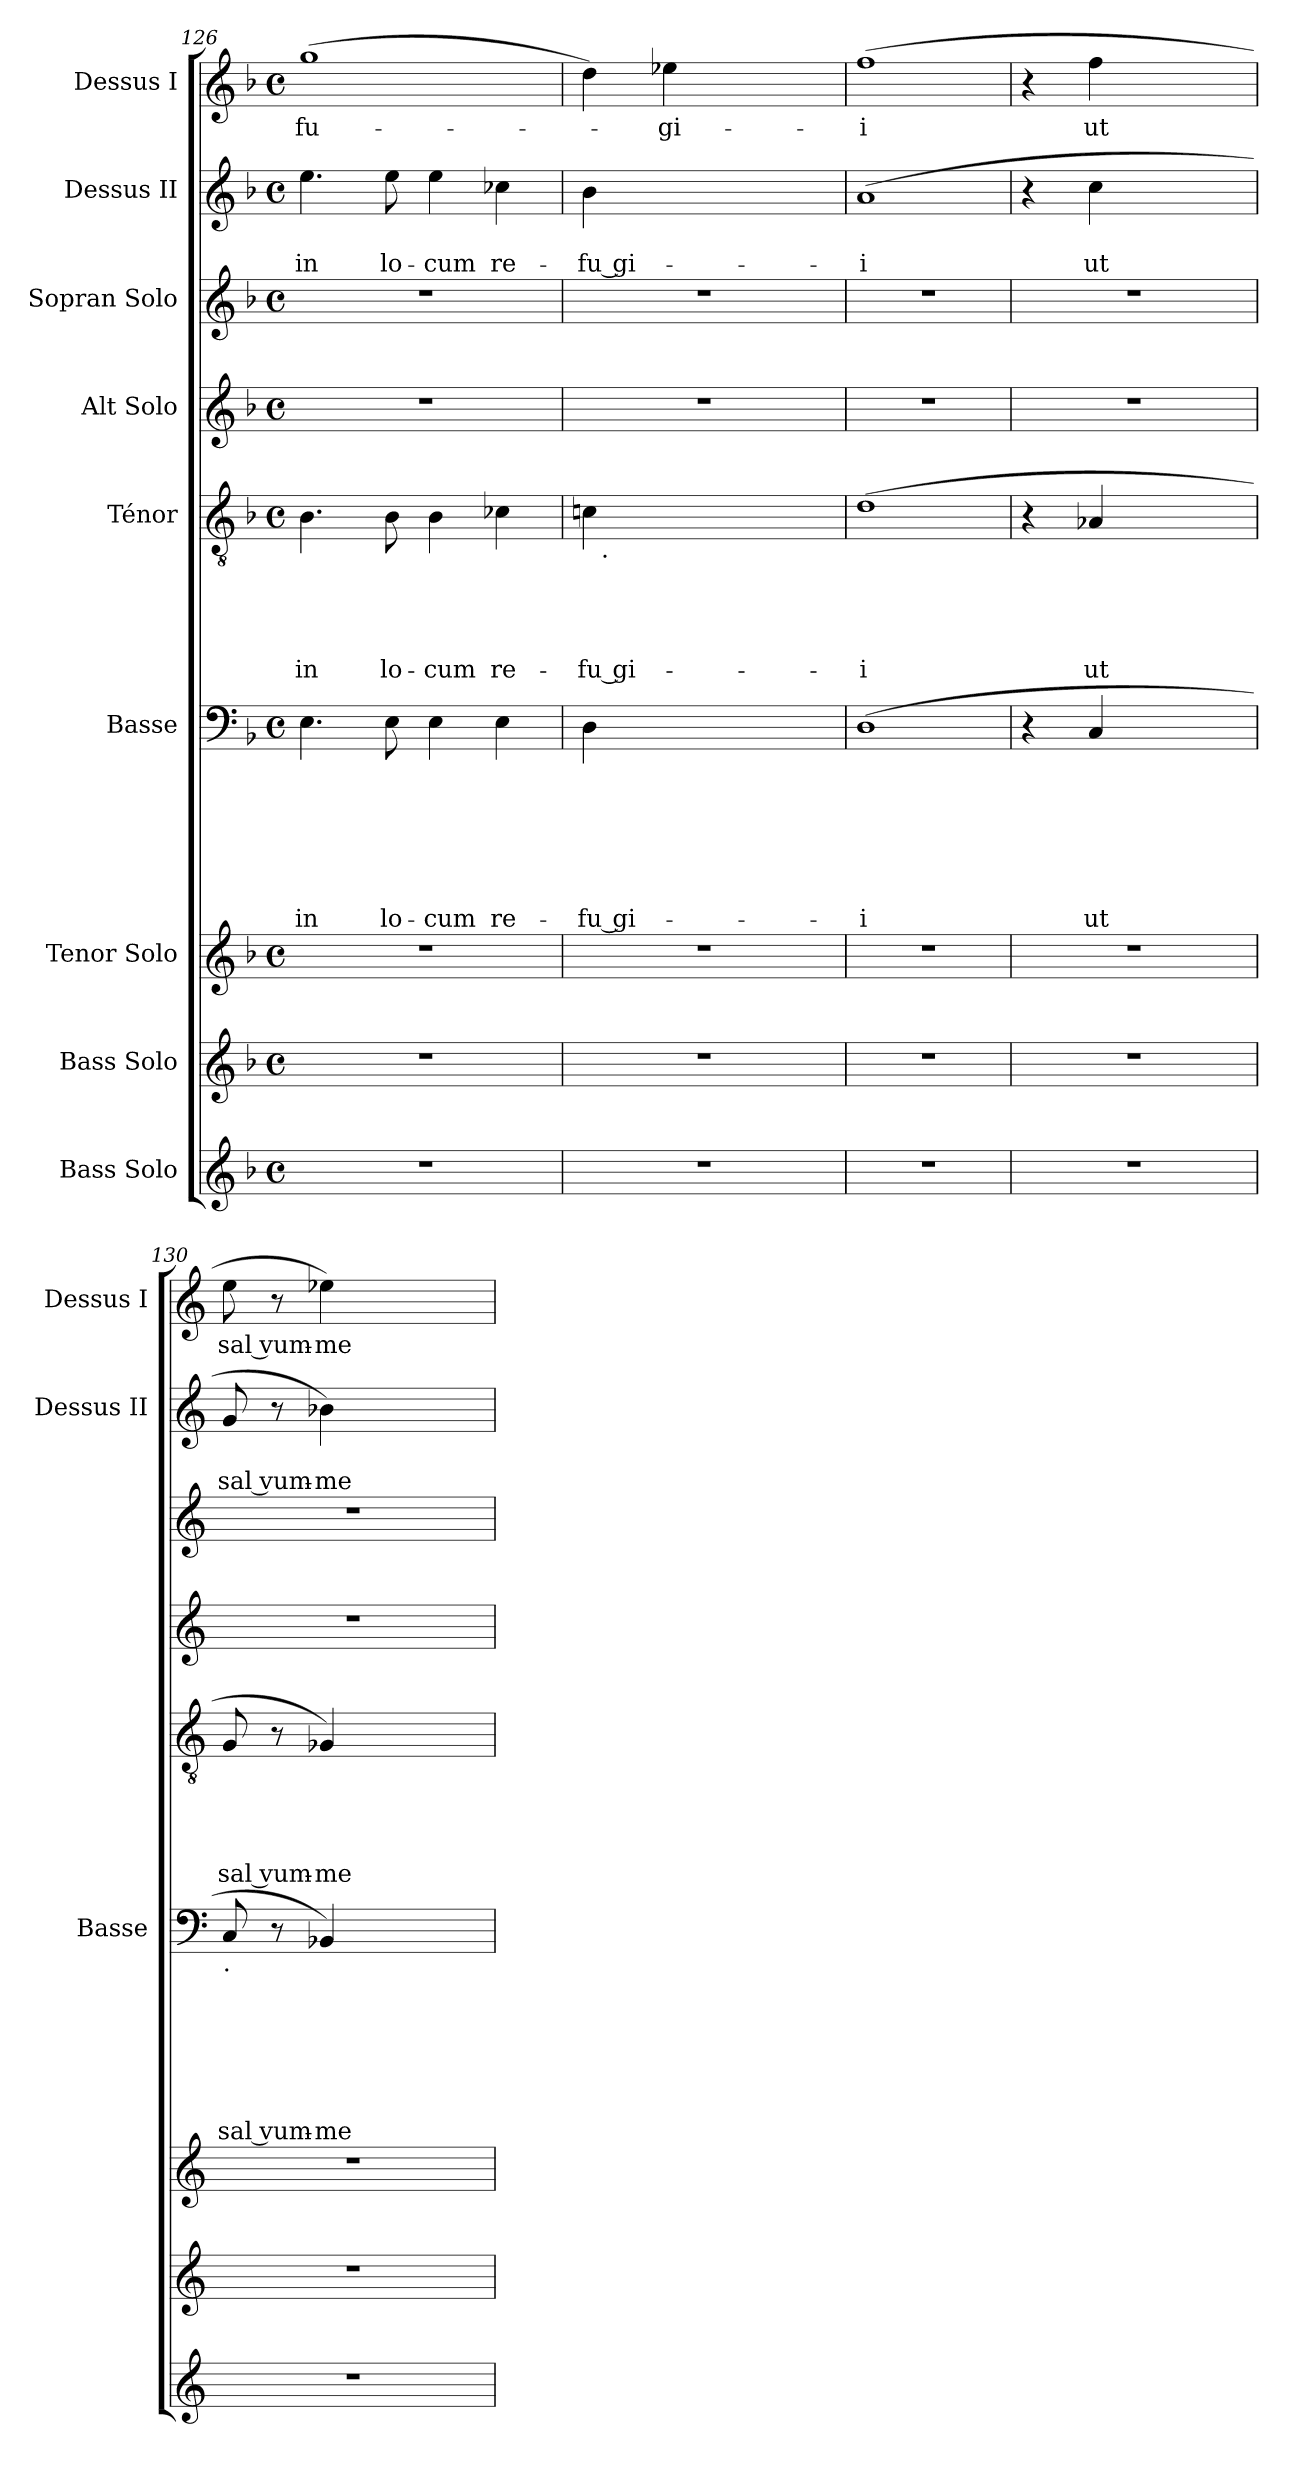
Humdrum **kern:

**kern	**kern	**kern	**kern	**text	**text	**text	**text	**text	**text	**text	**kern	**text	**text	**text	**text	**text	**kern	**kern	**kern	**text	**text	**kern	**text
*part9	*part8	*part7	*part6	*part6	*part6	*part6	*part6	*part6	*part6	*part6	*part5	*part5	*part5	*part5	*part5	*part5	*part4	*part3	*part2	*part2	*part2	*part1	*part1
*staff9	*staff8	*staff7	*staff6	*staff6	*staff6	*staff6	*staff6	*staff6	*staff6	*staff6	*staff5	*staff5	*staff5	*staff5	*staff5	*staff5	*staff4	*staff3	*staff2	*staff2	*staff2	*staff1	*staff1
*I"Bass Solo	*I"Bass Solo	*I"Tenor Solo	*I"Basse	*	*	*	*	*	*	*	*I"Ténor	*	*	*	*	*	*I"Alt Solo	*I"Sopran Solo	*I"Dessus II	*	*	*I"Dessus I	*
*	*	*	*I'Basse	*	*	*	*	*	*	*	*	*	*	*	*	*	*	*	*I'Dessus II	*	*	*I'Dessus I	*
*clefG2	*clefG2	*clefG2	*clefF4	*	*	*	*	*	*	*	*clefGv2	*	*	*	*	*	*clefG2	*clefG2	*clefG2	*	*	*clefG2	*
*ITrd7c12	*	*	*	*	*	*	*	*	*	*	*	*	*	*	*	*	*	*	*	*	*	*	*
*k[b-]	*k[b-]	*k[b-]	*k[b-]	*	*	*	*	*	*	*	*k[b-]	*	*	*	*	*	*k[b-]	*k[b-]	*k[b-]	*	*	*k[b-]	*
*F:	*F:	*F:	*F:	*	*	*	*	*	*	*	*F:	*	*	*	*	*	*F:	*F:	*F:	*	*	*F:	*
*M4/4	*M4/4	*M4/4	*M4/4	*	*	*	*	*	*	*	*M4/4	*	*	*	*	*	*M4/4	*M4/4	*M4/4	*	*	*M4/4	*
*met(c)	*met(c)	*met(c)	*met(c)	*	*	*	*	*	*	*	*met(c)	*	*	*	*	*	*met(c)	*met(c)	*met(c)	*	*	*met(c)	*
=126	=126	=126	=126	=126	=126	=126	=126	=126	=126	=126	=126	=126	=126	=126	=126	=126	=126	=126	=126	=126	=126	=126	=126
!	!	!	!	!	!	!	!	!	!	!LO:LY:b	!	!	!	!	!	!LO:LY:b	!	!	!	!	!LO:LY:b	!	!LO:LY:b
1r	1r	1r	4.E\	.	.	.	.	.	.	in	4.B-\	.	.	.	.	in	1r	1r	4.ee\	.	in	(>1gg	-fu-
!	!	!	!	!	!	!	!	!	!	!LO:LY:b	!	!	!	!	!	!LO:LY:b	!	!	!	!	!LO:LY:b	!	!
.	.	.	8E\	.	.	.	.	.	.	lo-	8B-\	.	.	.	.	lo-	.	.	8ee\	.	lo-	.	.
!	!	!	!	!	!	!	!	!	!	!LO:LY:b	!	!	!	!	!	!LO:LY:b	!	!	!	!	!LO:LY:b	!	!
.	.	.	4E\	.	.	.	.	.	.	-cum	4B-\	.	.	.	.	-cum	.	.	4ee\	.	-cum	.	.
!	!	!	!	!	!	!	!	!	!	!LO:LY:b	!	!	!	!	!	!LO:LY:b	!	!	!	!	!LO:LY:b	!	!
.	.	.	4E\	.	.	.	.	.	.	re-	4c-X\	.	.	.	.	re-	.	.	4cc-X\	.	re-	.	.
=127	=127	=127	=127	=127	=127	=127	=127	=127	=127	=127	=127	=127	=127	=127	=127	=127	=127	=127	=127	=127	=127	=127	=127
!	!	!	!	!	!	!	!	!	!	!LO:LY:b:rj	!	!	!	!	!	!LO:LY:b:rj	!	!	!	!	!LO:LY:b:rj	!	!
*	*	*	*	*	*	*	*	*	*	*	*^	*	*	*	*	*	*	*	*	*	*	*	*
1r	1r	1r	4D\	.	.	.	.	.	.	-fu gi-	4cn\	32ryy	.	.	.	.	-fu gi-	1r	1r	4b-\	.	-fu gi-	4dd\)	.
!	!	!	!	!	!	!	!	!	!	!	!	!LO:TX:b:t=.	!	!	!	!	!	!	!	!	!	!	!	!
.	.	.	.	.	.	.	.	.	.	.	.	2ryy	.	.	.	.	.	.	.	.	.	.	.	.
!	!	!	!	!	!	!	!	!	!	!	!	!	!	!	!	!	!	!	!	!	!	!	!	!LO:LY:b
.	.	.	2.ryy	.	.	.	.	.	.	.	2.ryy	.	.	.	.	.	.	.	.	2.ryy	.	.	4ee-X\	-gi-
.	.	.	.	.	.	.	.	.	.	.	.	.	.	.	.	.	.	.	.	.	.	.	2ryy	.
.	.	.	.	.	.	.	.	.	.	.	.	4...ryy	.	.	.	.	.	.	.	.	.	.	.	.
=128	=128	=128	=128	=128	=128	=128	=128	=128	=128	=128	=128	=128	=128	=128	=128	=128	=128	=128	=128	=128	=128	=128	=128	=128
!	!	!	!	!	!	!	!	!	!	!LO:LY:b:rj	!	!	!	!	!	!	!LO:LY:b:rj	!	!	!	!	!LO:LY:b:rj	!	!LO:LY:b:rj
*	*	*	*	*	*	*	*	*	*	*	*v	*v	*	*	*	*	*	*	*	*	*	*	*	*
1r	1r	1r	(>1D	.	.	.	.	.	.	-i	(>1d	.	.	.	.	-i	1r	1r	(<1a	.	-i	(>1ff	-i
=129	=129	=129	=129	=129	=129	=129	=129	=129	=129	=129	=129	=129	=129	=129	=129	=129	=129	=129	=129	=129	=129	=129	=129
1r	1r	1r	4r	.	.	.	.	.	.	.	4r	.	.	.	.	.	1r	1r	4r	.	.	4r	.
!	!	!	!	!	!	!	!	!	!	!LO:LY:b	!	!	!	!	!	!LO:LY:b	!	!	!	!	!LO:LY:b	!	!LO:LY:b
.	.	.	4C/	.	.	.	.	.	.	ut	4A-X/	.	.	.	.	ut	.	.	4cc\	.	ut	4ff\	ut
.	.	.	2ryy	.	.	.	.	.	.	.	2ryy	.	.	.	.	.	.	.	2ryy	.	.	2ryy	.
!!LO:LB:g=z
=130	=130	=130	=130	=130	=130	=130	=130	=130	=130	=130	=130	=130	=130	=130	=130	=130	=130	=130	=130	=130	=130	=130	=130
*k[]	*k[]	*k[]	*k[]	*	*	*	*	*	*	*	*k[]	*	*	*	*	*	*k[]	*k[]	*k[]	*	*	*k[]	*
*C:	*C:	*C:	*C:	*	*	*	*	*	*	*	*C:	*	*	*	*	*	*C:	*C:	*C:	*	*	*C:	*
!	!	!	!LO:TX:b:t=.	!	!	!	!	!	!	!	!	!	!	!	!	!	!	!	!	!	!	!	!
!	!	!	!	!	!	!	!	!	!	!LO:LY:b:rj	!	!	!	!	!	!LO:LY:b:rj	!	!	!	!	!LO:LY:b:rj	!	!LO:LY:b:rj
1r	1r	1r	8C/	.	.	.	.	.	.	sal vum-	8G/	.	.	.	.	sal vum-	1r	1r	8g/	.	sal vum-	8ee\	sal vum-
.	.	.	8r	.	.	.	.	.	.	.	8r	.	.	.	.	.	.	.	8r	.	.	8r	.
!	!	!	!	!	!	!	!	!	!	!LO:LY:b	!	!	!	!	!	!LO:LY:b	!	!	!	!	!LO:LY:b	!	!LO:LY:b
.	.	.	4BB-X/)	.	.	.	.	.	.	-me	4G-X/)	.	.	.	.	-me	.	.	4b-X\)	.	-me	4ee-X\)	-me
.	.	.	2ryy	.	.	.	.	.	.	.	2ryy	.	.	.	.	.	.	.	2ryy	.	.	2ryy	.
=	=	=	=	=	=	=	=	=	=	=	=	=	=	=	=	=	=	=	=	=	=	=	=
*-	*-	*-	*-	*-	*-	*-	*-	*-	*-	*-	*-	*-	*-	*-	*-	*-	*-	*-	*-	*-	*-	*-	*-
